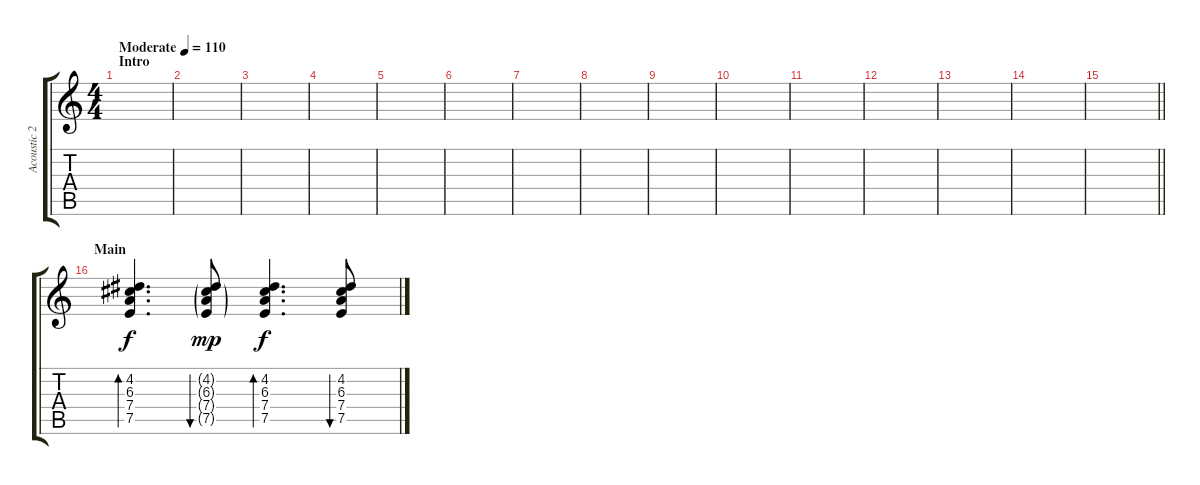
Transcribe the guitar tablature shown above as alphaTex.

\track ("Acoustic 2: Chords" "Acoustic 2") {instrument acousticguitarsteel}
\staff {score tabs}
\tuning (E4 B3 G3 D3 A2 E2) {hide}
\ts (4 4)
\section ("" "Intro")
\tempo (110 "Moderate")
\clef g2
\ks c
|
|
|
|
|
|
|
|
|
|
|
|
|
|
\barLineRight lightlight
|
\section ("" "Main")
(4.2 6.3 7.4 7.5).4{d bd 120} (4.2{g} 6.3{g} 7.4{g} 7.5{g}).8{bu 120 dy mp} (4.2 6.3 7.4 7.5).4{d bd 120 dy f} (4.2 6.3 7.4 7.5).8{bu 120}
